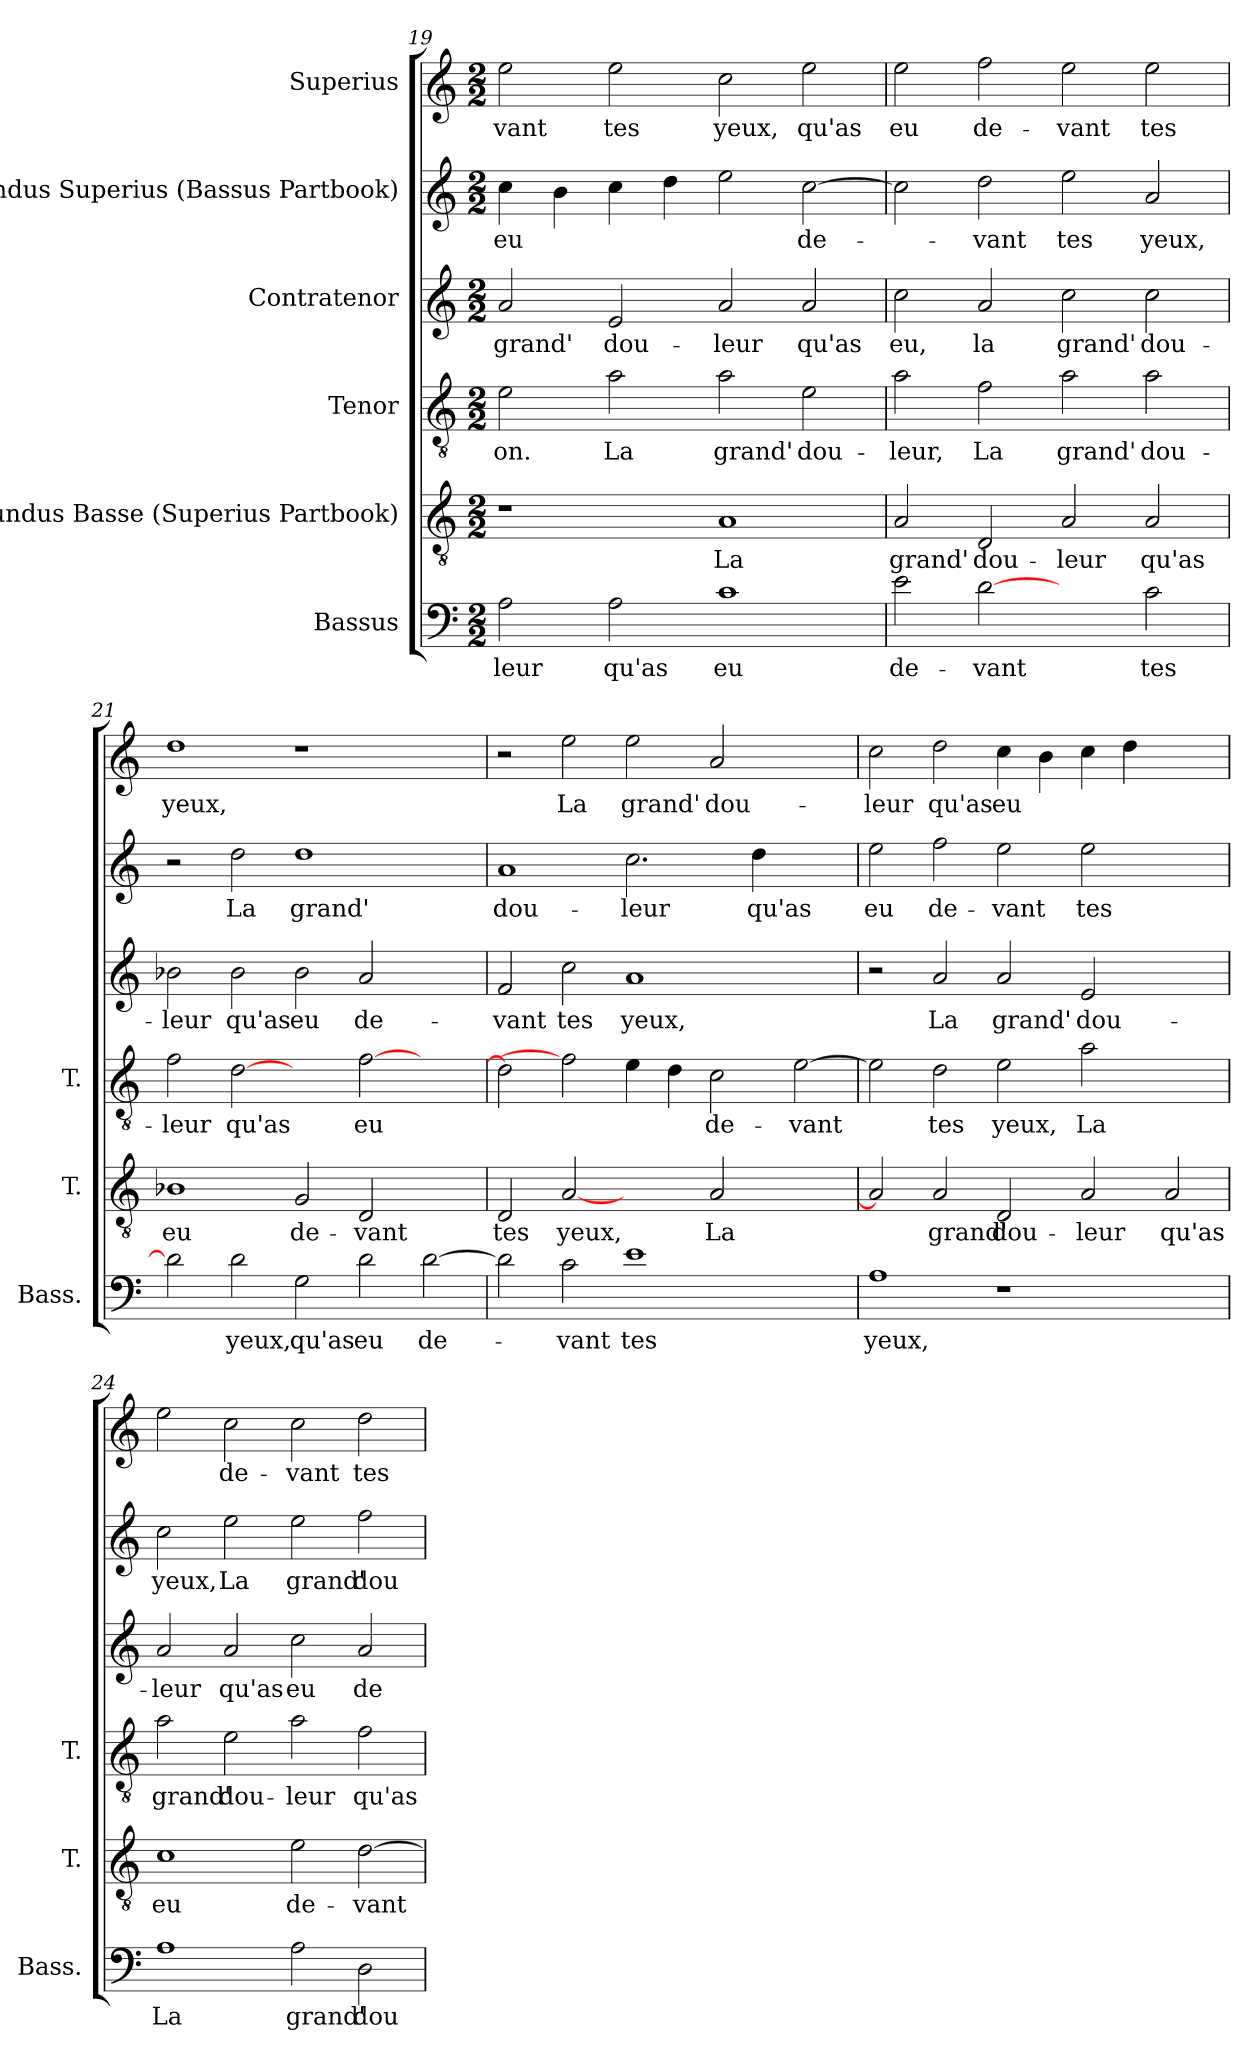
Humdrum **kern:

**kern	**text	**kern	**text	**kern	**text	**kern	**text	**kern	**text	**kern	**text
*part6	*part6	*part5	*part5	*part4	*part4	*part3	*part3	*part2	*part2	*part1	*part1
*staff6	*staff6	*staff5	*staff5	*staff4	*staff4	*staff3	*staff3	*staff2	*staff2	*staff1	*staff1
*I"Bassus	*	*I"Secundus Basse (Superius Partbook)	*	*I"Tenor	*	*I"Contratenor	*	*I"Secundus Superius (Bassus Partbook)	*	*I"Superius	*
*I'Bass.	*	*I'T.	*	*I'T.	*	*	*	*	*	*	*
*clefF4	*	*clefGv2	*	*clefGv2	*	*clefG2	*	*clefG2	*	*clefG2	*
*	*	*ITrd7c12	*	*ITrd7c12	*	*	*	*	*	*	*
*k[]	*	*k[]	*	*k[]	*	*k[]	*	*k[]	*	*k[]	*
*C:	*	*C:	*	*C:	*	*C:	*	*C:	*	*C:	*
*M2/2	*	*M2/2	*	*M2/2	*	*M2/2	*	*M2/2	*	*M2/2	*
=19	=19	=19	=19	=19	=19	=19	=19	=19	=19	=19	=19
2A\	-leur	1r	.	2E\	-on.	2a/	grand'	4cc\	eu	2ee\	-vant
.	.	.	.	.	.	.	.	4b\	.	.	.
2A\	qu'as	.	.	2A\	La	2e/	dou-	4cc\	.	2ee\	tes
.	.	.	.	.	.	.	.	4dd\	.	.	.
1c\	eu	1AA/	La	2A\	grand'	2a/	-leur	2ee\	.	2cc\	yeux,
.	.	.	.	2E\	dou-	2a/	qu'as	[2cc\	de-	2ee\	qu'as
!!LO:LB:g=z
=20	=20	=20	=20	=20	=20	=20	=20	=20	=20	=20	=20
2e\	de-	2AA/	grand'	2A\	-leur,	2cc\	eu,	2cc\]	.	2ee\	eu
[2d\	-vant	2DD/	dou-	2F\	La	2a/	la	2dd\	-vant	2ff\	de-
2ryy	.	2AA/	-leur	2A\	grand'	2cc\	grand'	2ee\	tes	2ee\	-vant
2c\	tes	2AA/	qu'as	2A\	dou-	2cc\	dou-	2a/	yeux,	2ee\	tes
=21	=21	=21	=21	=21	=21	=21	=21	=21	=21	=21	=21
2d\]	.	1BB-X\	eu	2F\	-leur	2b-X\	-leur	2r	.	1dd\	yeux,
2d\	yeux,	.	.	[2D\	qu'as	2b-\	qu'as	2dd\	La	.	.
2G\	qu'as	2GG/	de-	2ryy	.	2b-\	eu	1dd\	grand'	1r	.
2d\	eu	2DD/	-vant	[2F\	eu	2a/	de-	.	.	.	.
[2d\	de-	2ryy	.	2ryy	.	2ryy	.	2ryy	.	2ryy	.
=22	=22	=22	=22	=22	=22	=22	=22	=22	=22	=22	=22
2d\]	.	2DD/	tes	2D\]	.	2f/	-vant	1a/	dou-	2r	.
2c\	-vant	[2AA/	yeux,	2F\]	.	2cc\	tes	.	.	2ee\	La
1e\	tes	2ryy	.	4E\	.	1a/	yeux,	2.cc\	-leur	2ee\	grand'
.	.	.	.	4D\	.	.	.	.	.	.	.
.	.	2AA/	La	2C\	de-	.	.	.	.	2a/	dou-
.	.	.	.	.	.	.	.	4dd\	qu'as	.	.
2ryy	.	2ryy	.	[2E\	-vant	2ryy	.	2ryy	.	2ryy	.
=23	=23	=23	=23	=23	=23	=23	=23	=23	=23	=23	=23
1A\	yeux,	2AA/]	.	2E\]	.	2r	.	2ee\	eu	2cc\	-leur
.	.	2AA/	grand'	2D\	tes	2a/	La	2ff\	de-	2dd\	qu'as
1r	.	2DD/	dou-	2E\	yeux,	2a/	grand'	2ee\	-vant	4cc\	eu
.	.	.	.	.	.	.	.	.	.	4b\	.
.	.	2AA/	-leur	2A\	La	2e/	dou-	2ee\	tes	4cc\	.
.	.	.	.	.	.	.	.	.	.	4dd\	.
2ryy	.	2AA/	qu'as	2ryy	.	2ryy	.	2ryy	.	2ryy	.
!!LO:PB:g=z
=24	=24	=24	=24	=24	=24	=24	=24	=24	=24	=24	=24
1A\	La	1C\	eu	2A\	grand'	2a/	-leur	2cc\	yeux,	2ee\	.
.	.	.	.	2E\	dou-	2a/	qu'as	2ee\	La	2cc\	de-
2A\	grand'	2E\	de-	2A\	-leur	2cc\	eu	2ee\	grand'	2cc\	-vant
2D\	dou-	[2D\	-vant	2F\	qu'as	2a/	de-	2ff\	dou-	2dd\	tes
=	=	=	=	=	=	=	=	=	=	=	=
*-	*-	*-	*-	*-	*-	*-	*-	*-	*-	*-	*-
